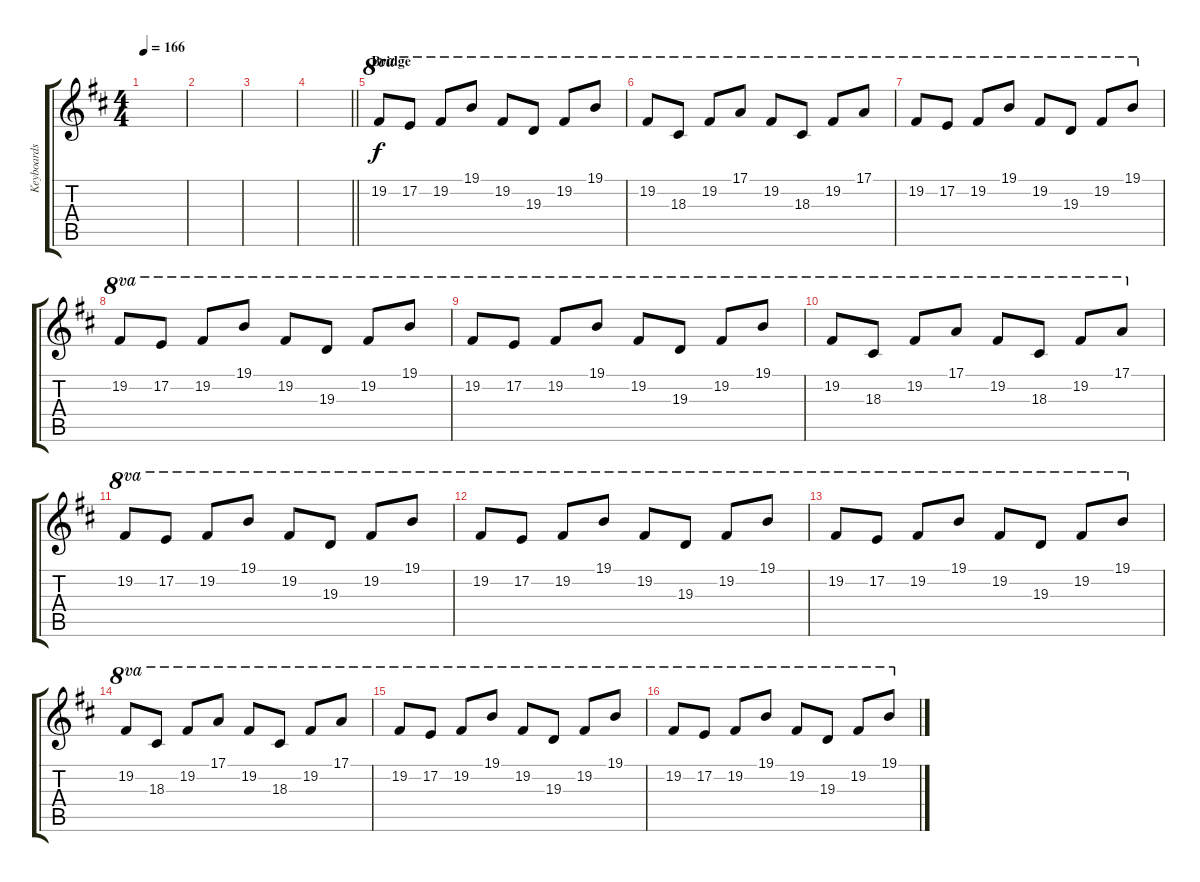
\track ("Keyboards" "Keyboards") {instrument lead1square}
\staff {score tabs}
\tuning (E4 B3 G3 D3 A2 E2) {hide}
\ts (4 4)
\tempo 166
\clef g2
\ks d
|
|
|
\barLineRight lightlight
|
\section ("" "Bridge")
19.2.8{ot 8va} 17.2.8{ot 8va} 19.2.8{ot 8va} 19.1.8{ot 8va} 19.2.8{ot 8va} 19.3.8{ot 8va} 19.2.8{ot 8va} 19.1.8{ot 8va} |
19.2.8{ot 8va} 18.3.8{ot 8va} 19.2.8{ot 8va} 17.1.8{ot 8va} 19.2.8{ot 8va} 18.3.8{ot 8va} 19.2.8{ot 8va} 17.1.8{ot 8va} |
19.2.8{ot 8va} 17.2.8{ot 8va} 19.2.8{ot 8va} 19.1.8{ot 8va} 19.2.8{ot 8va} 19.3.8{ot 8va} 19.2.8{ot 8va} 19.1.8{ot 8va} |
19.2.8{ot 8va} 17.2.8{ot 8va} 19.2.8{ot 8va} 19.1.8{ot 8va} 19.2.8{ot 8va} 19.3.8{ot 8va} 19.2.8{ot 8va} 19.1.8{ot 8va} |
19.2.8{ot 8va} 17.2.8{ot 8va} 19.2.8{ot 8va} 19.1.8{ot 8va} 19.2.8{ot 8va} 19.3.8{ot 8va} 19.2.8{ot 8va} 19.1.8{ot 8va} |
19.2.8{ot 8va} 18.3.8{ot 8va} 19.2.8{ot 8va} 17.1.8{ot 8va} 19.2.8{ot 8va} 18.3.8{ot 8va} 19.2.8{ot 8va} 17.1.8{ot 8va} |
19.2.8{ot 8va} 17.2.8{ot 8va} 19.2.8{ot 8va} 19.1.8{ot 8va} 19.2.8{ot 8va} 19.3.8{ot 8va} 19.2.8{ot 8va} 19.1.8{ot 8va} |
19.2.8{ot 8va} 17.2.8{ot 8va} 19.2.8{ot 8va} 19.1.8{ot 8va} 19.2.8{ot 8va} 19.3.8{ot 8va} 19.2.8{ot 8va} 19.1.8{ot 8va} |
19.2.8{ot 8va} 17.2.8{ot 8va} 19.2.8{ot 8va} 19.1.8{ot 8va} 19.2.8{ot 8va} 19.3.8{ot 8va} 19.2.8{ot 8va} 19.1.8{ot 8va} |
19.2.8{ot 8va} 18.3.8{ot 8va} 19.2.8{ot 8va} 17.1.8{ot 8va} 19.2.8{ot 8va} 18.3.8{ot 8va} 19.2.8{ot 8va} 17.1.8{ot 8va} |
19.2.8{ot 8va} 17.2.8{ot 8va} 19.2.8{ot 8va} 19.1.8{ot 8va} 19.2.8{ot 8va} 19.3.8{ot 8va} 19.2.8{ot 8va} 19.1.8{ot 8va} |
19.2.8{ot 8va} 17.2.8{ot 8va} 19.2.8{ot 8va} 19.1.8{ot 8va} 19.2.8{ot 8va} 19.3.8{ot 8va} 19.2.8{ot 8va} 19.1.8{ot 8va}
